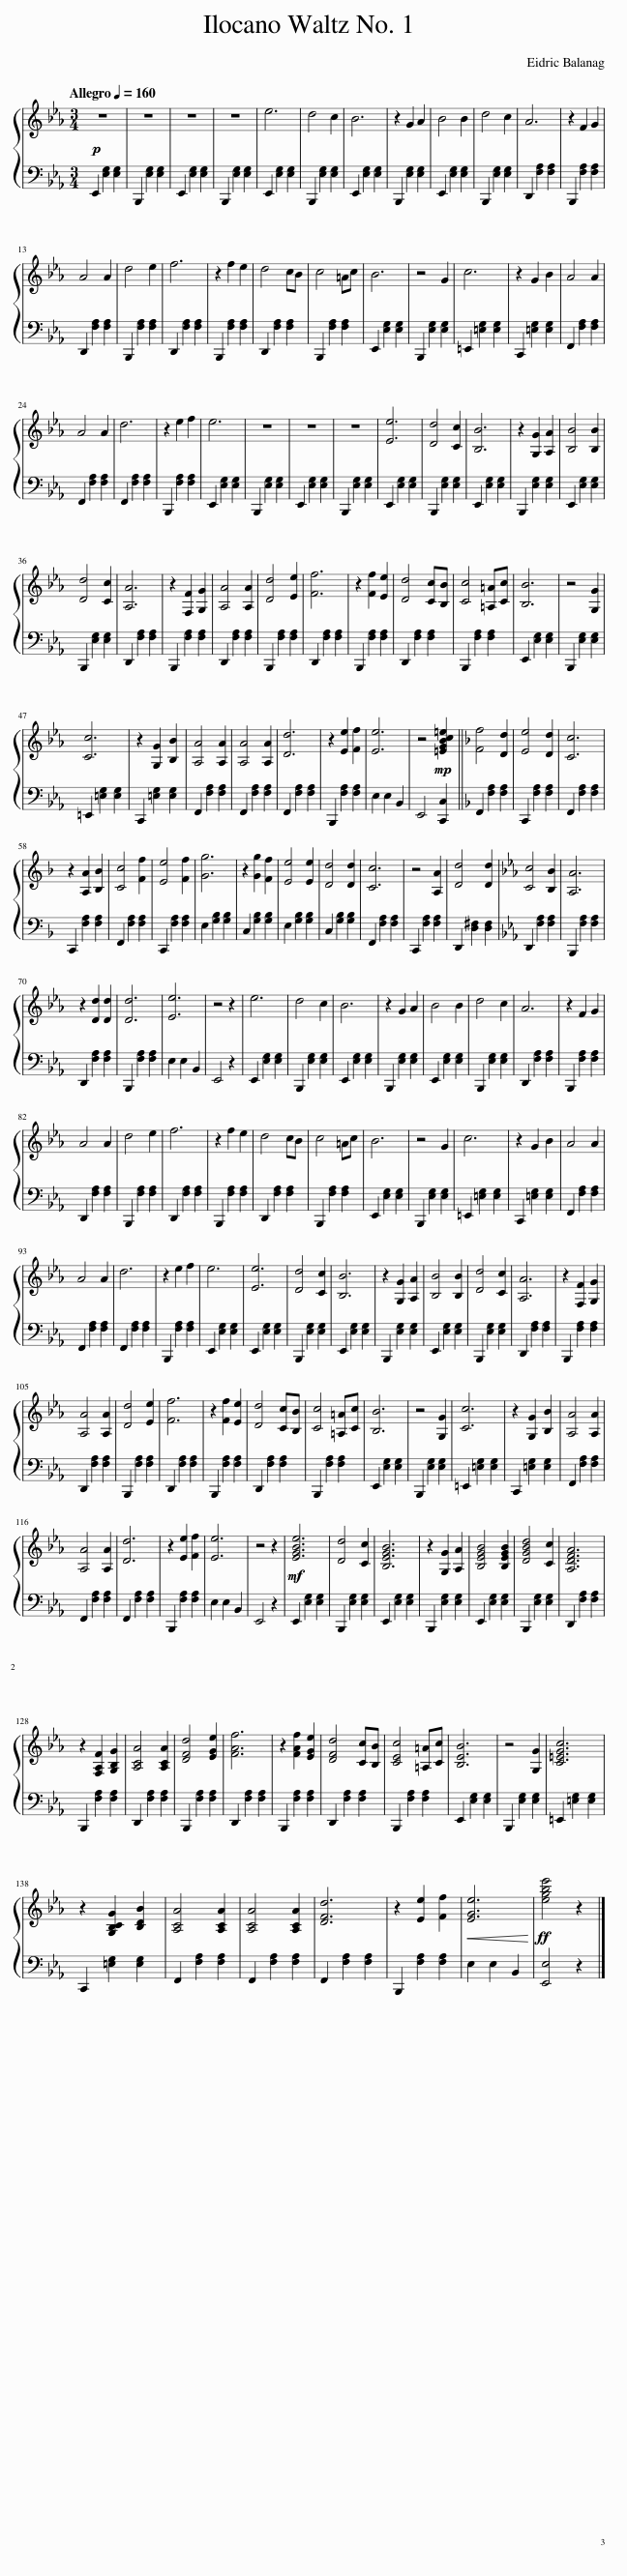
X:1
%%score { 1 | 2 }
L:1/8
Q:1/4=160
M:3/4
I:linebreak $
K:Eb
V:1 treble
V:2 bass
V:1
!p! z6 | z6 | z6 | z6 | e6 | %5
 d4 c2 | B6 | z2 G2 A2 | B4 B2 | d4 c2 | %10
 A6 | z2 F2 G2 |$ A4 A2 | d4 e2 | f6 | %15
 z2 f2 e2 | d4 cB | c4 =Ac | B6 | z4 G2 | %20
 c6 | z2 G2 B2 | A4 A2 |$ A4 A2 | d6 | %25
 z2 e2 f2 | e6 | z6 | z6 | z6 | %30
 [Ee]6 | [Dd]4 [Cc]2 | [B,B]6 | z2 [G,G]2 [A,A]2 | [B,B]4 [B,B]2 |$ %35
 [Dd]4 [Cc]2 | [A,A]6 | z2 [F,F]2 [G,G]2 | [A,A]4 [A,A]2 | [Dd]4 [Ee]2 | %40
 [Ff]6 | z2 [Ff]2 [Ee]2 | [Dd]4 [Cc][B,B] | [Cc]4 [=A,=A][Cc] | [B,B]6 | %45
 z4 [G,G]2 |$ [Cc]6 | z2 [G,G]2 [B,B]2 | [A,A]4 [A,A]2 | [A,A]4 [A,A]2 | %50
 [Dd]6 | z2 [Ee]2 [Ff]2 | [Ee]6 | z4!mp! [=EGBc=e]2 ||[K:F] [Ff]4 [Dd]2 | %55
 [Ee]4 [Dd]2 | [Cc]6 |$ z2 [A,A]2 [B,B]2 | [Cc]4 [Ff]2 | [Ee]4 [Ff]2 | %60
 [Gg]6 | z2 [Gg]2 [Ff]2 | [Ee]4 [Ee]2 | [Dd]4 [Dd]2 | [Cc]6 | %65
 z4 [A,A]2 | [Dd]4 [Dd]2 |[K:Eb] [Cc]4 [B,B]2 | [A,A]6 |$ z2 [Dd]2 [Dd]2 | %70
 [Dd]6 | [Ee]6 | z4 z2 | e6 | d4 c2 | %75
 B6 | z2 G2 A2 | B4 B2 | d4 c2 | A6 | %80
 z2 F2 G2 |$ A4 A2 | d4 e2 | f6 | z2 f2 e2 | %85
 d4 cB | c4 =Ac | B6 | z4 G2 | c6 | %90
 z2 G2 B2 | A4 A2 |$ A4 A2 | d6 | z2 e2 f2 | %95
 e6 | [Ee]6 | [Dd]4 [Cc]2 | [B,B]6 | z2 [G,G]2 [A,A]2 | %100
 [B,B]4 [B,B]2 | [Dd]4 [Cc]2 | [A,A]6 | z2 [F,F]2 [G,G]2 |$ [A,A]4 [A,A]2 | %105
 [Dd]4 [Ee]2 | [Ff]6 | z2 [Ff]2 [Ee]2 | [Dd]4 [Cc][B,B] | [Cc]4 [=A,=A][Cc] | %110
 [B,B]6 | z4 [G,G]2 | [Cc]6 | z2 [G,G]2 [B,B]2 | [A,A]4 [A,A]2 |$ %115
 [A,A]4 [A,A]2 | [Dd]6 | z2 [Ee]2 [Ff]2 | [Ee]6 | z4 z2 | %120
!mf! [EGBe]6 | [Dd]4 [Cc]2 | [B,EGB]6 | z2 [G,G]2 [A,A]2 | [B,EGB]4 [B,EGB]2 | %125
 [DGBd]4 [Cc]2 | [A,DFA]6 |$ z2 [F,A,F]2 [G,B,G]2 | [A,CA]4 [A,CA]2 | [DFd]4 [EGe]2 | %130
 [FAf]6 | z2 [FAf]2 [EGe]2 | [DFd]4 [Cc][B,B] | [CEc]4 [=A,=A][Cc] | [B,EB]6 | %135
 z4 [G,G]2 | [C=EGc]6 |$ z2 [G,B,CG]2 [B,DB]2 | [A,CA]4 [A,CA]2 | [A,CA]4 [A,CA]2 | %140
 [DFd]6 | z2 [Ee]2 [Ff]2 |!<(! [EGe]6!<)! |!ff! [egbe']4 z2 |] %144
V:2
 E,,2 [E,G,]2 [E,G,]2 | B,,,2 [E,G,]2 [E,G,]2 | E,,2 [E,G,]2 [E,G,]2 | B,,,2 [E,G,]2 [E,G,]2 | E,,2 [E,G,]2 [E,G,]2 | %5
 B,,,2 [E,G,]2 [E,G,]2 | E,,2 [E,G,]2 [E,G,]2 | B,,,2 [E,G,]2 [E,G,]2 | E,,2 [E,G,]2 [E,G,]2 | B,,,2 [E,G,]2 [E,G,]2 | %10
 D,,2 [F,A,]2 [F,A,]2 | B,,,2 [F,A,]2 [F,A,]2 |$ D,,2 [F,A,]2 [F,A,]2 | B,,,2 [F,A,]2 [F,A,]2 | D,,2 [F,A,]2 [F,A,]2 | %15
 B,,,2 [F,A,]2 [F,A,]2 | D,,2 [F,A,]2 [F,A,]2 | B,,,2 [F,A,]2 [F,A,]2 | E,,2 [E,G,]2 [E,G,]2 | B,,,2 [E,G,]2 [E,G,]2 | %20
 =E,,2 [=E,G,]2 [E,G,]2 | C,,2 [=E,G,]2 [E,G,]2 | F,,2 [F,A,]2 [F,A,]2 |$ F,,2 [F,A,]2 [F,A,]2 | F,,2 [F,A,]2 [F,A,]2 | %25
 B,,,2 [F,A,]2 [F,A,]2 | E,,2 [E,G,]2 [E,G,]2 | B,,,2 [E,G,]2 [E,G,]2 | E,,2 [E,G,]2 [E,G,]2 | B,,,2 [E,G,]2 [E,G,]2 | %30
 E,,2 [E,G,]2 [E,G,]2 | B,,,2 [E,G,]2 [E,G,]2 | E,,2 [E,G,]2 [E,G,]2 | B,,,2 [E,G,]2 [E,G,]2 | E,,2 [E,G,]2 [E,G,]2 |$ %35
 B,,,2 [E,G,]2 [E,G,]2 | D,,2 [F,A,]2 [F,A,]2 | B,,,2 [F,A,]2 [F,A,]2 | D,,2 [F,A,]2 [F,A,]2 | B,,,2 [F,A,]2 [F,A,]2 | %40
 D,,2 [F,A,]2 [F,A,]2 | B,,,2 [F,A,]2 [F,A,]2 | D,,2 [F,A,]2 [F,A,]2 | B,,,2 [F,A,]2 [F,A,]2 | E,,2 [E,G,]2 [E,G,]2 | %45
 B,,,2 [E,G,]2 [E,G,]2 |$ =E,,2 [=E,G,]2 [E,G,]2 | C,,2 [=E,G,]2 [E,G,]2 | F,,2 [F,A,]2 [F,A,]2 | F,,2 [F,A,]2 [F,A,]2 | %50
 F,,2 [F,A,]2 [F,A,]2 | B,,,2 [F,A,]2 [F,A,]2 | E,2 E,2 B,,2 | E,,4 [C,,C,]2 ||[K:F] F,,2 [F,A,]2 [F,A,]2 | %55
 C,,2 [F,A,]2 [F,A,]2 | F,,2 [F,A,]2 [F,A,]2 |$ C,,2 [F,A,]2 [F,A,]2 | F,,2 [F,A,]2 [F,A,]2 | C,,2 [F,A,]2 [F,A,]2 | %60
 E,2 [G,B,]2 [G,B,]2 | C,2 [G,B,]2 [G,B,]2 | E,2 [G,B,]2 [G,B,]2 | C,2 [G,B,]2 [G,B,]2 | F,,2 [F,A,]2 [F,A,]2 | %65
 C,,2 [F,A,]2 [F,A,]2 | D,,2 [D,^F,]2 [D,F,]2 |[K:Eb] D,,2 [F,A,]2 [F,A,]2 | B,,,2 [F,A,]2 [F,A,]2 |$ D,,2 [F,A,]2 [F,A,]2 | %70
 B,,,2 [F,A,]2 [F,A,]2 | E,2 E,2 B,,2 | E,,4 z2 | E,,2 [E,G,]2 [E,G,]2 | B,,,2 [E,G,]2 [E,G,]2 | %75
 E,,2 [E,G,]2 [E,G,]2 | B,,,2 [E,G,]2 [E,G,]2 | E,,2 [E,G,]2 [E,G,]2 | B,,,2 [E,G,]2 [E,G,]2 | D,,2 [F,A,]2 [F,A,]2 | %80
 B,,,2 [F,A,]2 [F,A,]2 |$ D,,2 [F,A,]2 [F,A,]2 | B,,,2 [F,A,]2 [F,A,]2 | D,,2 [F,A,]2 [F,A,]2 | B,,,2 [F,A,]2 [F,A,]2 | %85
 D,,2 [F,A,]2 [F,A,]2 | B,,,2 [F,A,]2 [F,A,]2 | E,,2 [E,G,]2 [E,G,]2 | B,,,2 [E,G,]2 [E,G,]2 | =E,,2 [=E,G,]2 [E,G,]2 | %90
 C,,2 [=E,G,]2 [E,G,]2 | F,,2 [F,A,]2 [F,A,]2 |$ F,,2 [F,A,]2 [F,A,]2 | F,,2 [F,A,]2 [F,A,]2 | B,,,2 [F,A,]2 [F,A,]2 | %95
 E,,2 [E,G,]2 [E,G,]2 | E,,2 [E,G,]2 [E,G,]2 | B,,,2 [E,G,]2 [E,G,]2 | E,,2 [E,G,]2 [E,G,]2 | B,,,2 [E,G,]2 [E,G,]2 | %100
 E,,2 [E,G,]2 [E,G,]2 | B,,,2 [E,G,]2 [E,G,]2 | D,,2 [F,A,]2 [F,A,]2 | B,,,2 [F,A,]2 [F,A,]2 |$ D,,2 [F,A,]2 [F,A,]2 | %105
 B,,,2 [F,A,]2 [F,A,]2 | D,,2 [F,A,]2 [F,A,]2 | B,,,2 [F,A,]2 [F,A,]2 | D,,2 [F,A,]2 [F,A,]2 | B,,,2 [F,A,]2 [F,A,]2 | %110
 E,,2 [E,G,]2 [E,G,]2 | B,,,2 [E,G,]2 [E,G,]2 | =E,,2 [=E,G,]2 [E,G,]2 | C,,2 [=E,G,]2 [E,G,]2 | F,,2 [F,A,]2 [F,A,]2 |$ %115
 F,,2 [F,A,]2 [F,A,]2 | F,,2 [F,A,]2 [F,A,]2 | B,,,2 [F,A,]2 [F,A,]2 | E,2 E,2 B,,2 | E,,4 z2 | %120
 E,,2 [E,G,]2 [E,G,]2 | B,,,2 [E,G,]2 [E,G,]2 | E,,2 [E,G,]2 [E,G,]2 | B,,,2 [E,G,]2 [E,G,]2 | E,,2 [E,G,]2 [E,G,]2 | %125
 B,,,2 [E,G,]2 [E,G,]2 | D,,2 [F,A,]2 [F,A,]2 |$ B,,,2 [F,A,]2 [F,A,]2 | D,,2 [F,A,]2 [F,A,]2 | B,,,2 [F,A,]2 [F,A,]2 | %130
 D,,2 [F,A,]2 [F,A,]2 | B,,,2 [F,A,]2 [F,A,]2 | D,,2 [F,A,]2 [F,A,]2 | B,,,2 [F,A,]2 [F,A,]2 | E,,2 [E,G,]2 [E,G,]2 | %135
 B,,,2 [E,G,]2 [E,G,]2 | =E,,2 [=E,G,]2 [E,G,]2 |$ C,,2 [=E,G,]2 [E,G,]2 | F,,2 [F,A,]2 [F,A,]2 | F,,2 [F,A,]2 [F,A,]2 | %140
 F,,2 [F,A,]2 [F,A,]2 | B,,,2 [F,A,]2 [F,A,]2 | E,2 E,2 B,,2 | [E,,E,]4 z2 |] %144
